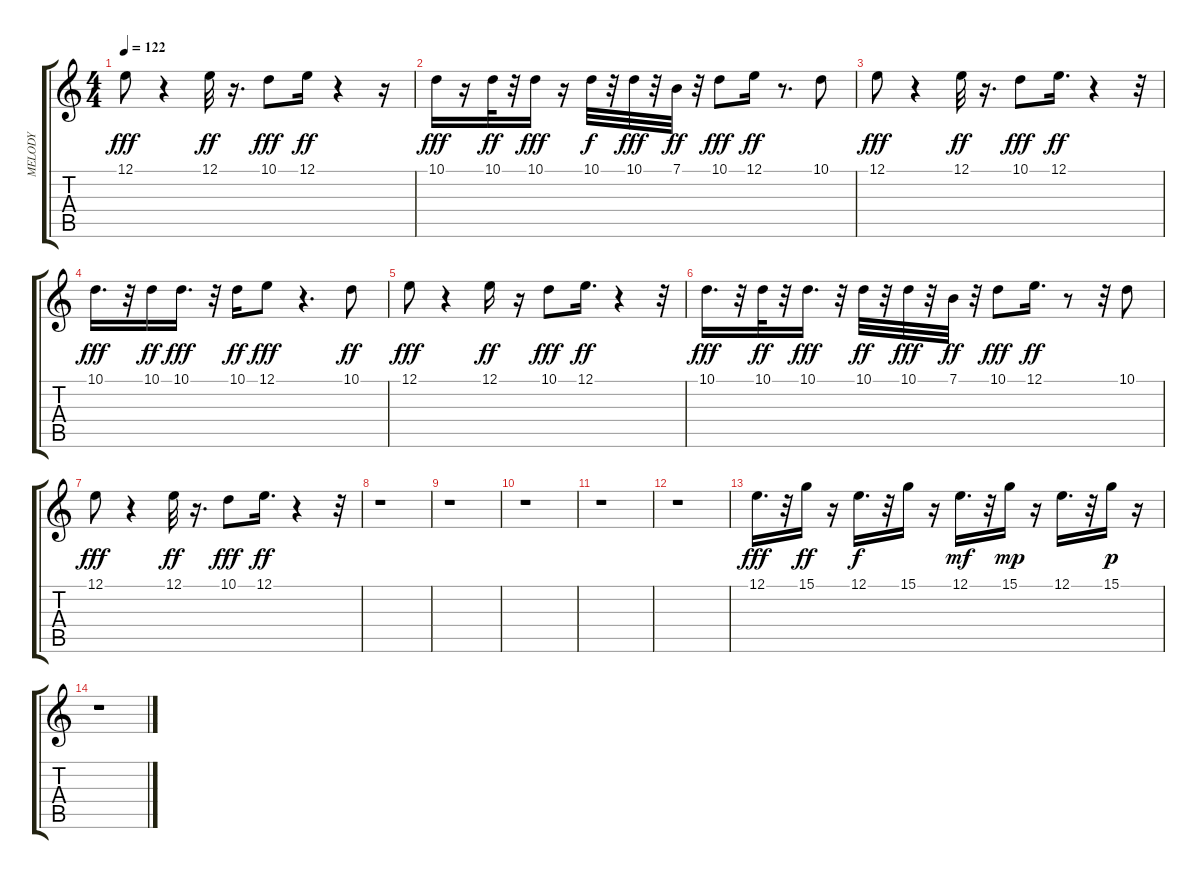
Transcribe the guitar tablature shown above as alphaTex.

\track ("MELODY" "MELODY") {instrument lead2sawtooth}
\staff {score tabs}
\tuning (E4 B3 G3 D3 A2 E2) {hide}
\ts (4 4)
\tempo 122
\clef g2
\ks c
12.1.8{dy fff} r.4 12.1.32{dy ff} r.16{d} 10.1.8{dy fff} 12.1.16{dy ff} r.4 r.16 |
10.1.16{dy fff} r.16 10.1.32{dy ff} r.32 10.1.16{dy fff} r.16 10.1.32{dy f} r.32 10.1.32{dy fff} r.32 7.1.32{dy ff} r.32 10.1.8{dy fff} 12.1.16{dy ff} r.8{d} 10.1.8 |
12.1.8{dy fff} r.4 12.1.32{dy ff} r.16{d} 10.1.8{dy fff} 12.1.16{d dy ff} r.4 r.32 |
10.1.16{d dy fff} r.32 10.1.16{dy ff} 10.1.16{d dy fff} r.32 10.1.16{dy ff} 12.1.8{dy fff} r.4{d} 10.1.8{dy ff} |
12.1.8{dy fff} r.4 12.1.16{dy ff} r.16 10.1.8{dy fff} 12.1.16{d dy ff} r.4 r.32 |
10.1.16{d dy fff} r.32 10.1.32{dy ff} r.32 10.1.16{d dy fff} r.32 10.1.32{dy ff} r.32 10.1.32{dy fff} r.32 7.1.32{dy ff} r.32 10.1.8{dy fff} 12.1.16{d dy ff} r.8 r.32 10.1.8 |
12.1.8{dy fff} r.4 12.1.32{dy ff} r.16{d} 10.1.8{dy fff} 12.1.16{d dy ff} r.4 r.32 |
r.1 |
r.1 |
r.1 |
r.1 |
r.1 |
12.1.16{d dy fff} r.32 15.1.16{dy ff} r.16 12.1.16{d dy f} r.32 15.1.16 r.16 12.1.16{d dy mf} r.32 15.1.16{dy mp} r.16 12.1.16{d} r.32 15.1.16{dy p} r.16 |
r.1
